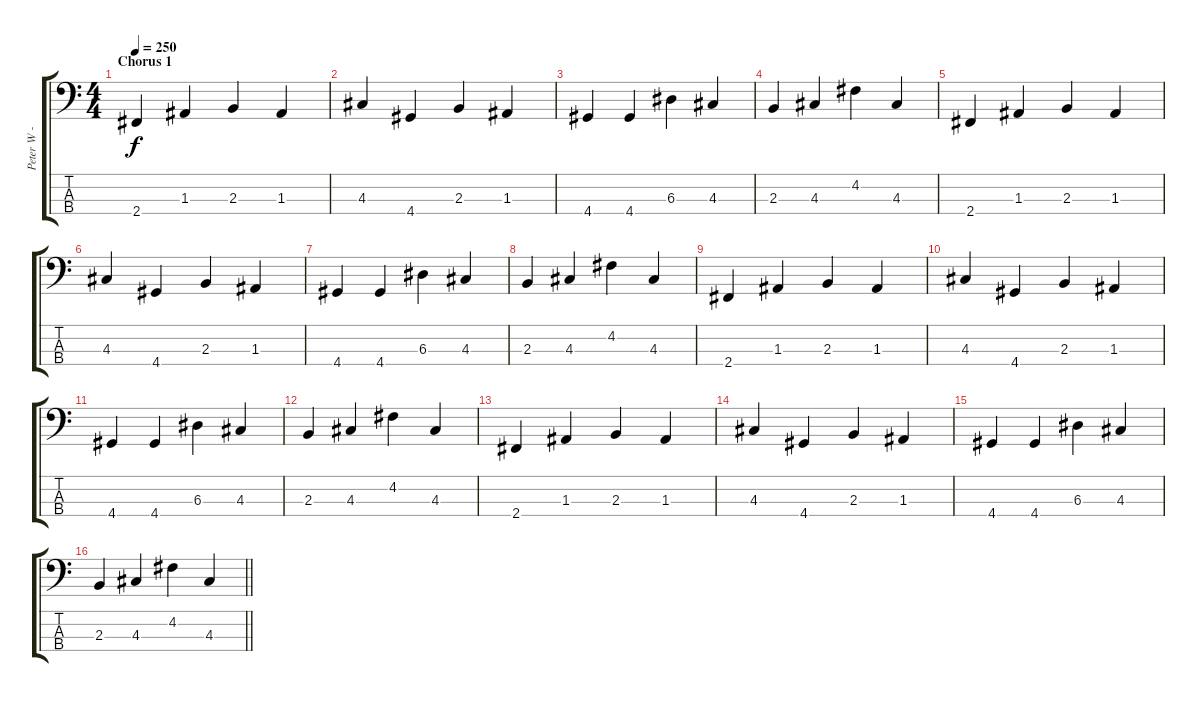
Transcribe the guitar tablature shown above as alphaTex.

\track ("Peter W - Bass" "Peter W - ") {instrument electricbassfinger}
\staff {score tabs}
\tuning (G2 D2 A1 E1) {hide}
\ts (4 4)
\section ("" "Chorus 1")
\tempo 250
\clef f4
\ks c
2.4.4{dy f} 1.3.4 2.3.4 1.3.4 |
4.3.4 4.4.4 2.3.4 1.3.4 |
4.4.4 4.4.4 6.3.4 4.3.4 |
2.3.4 4.3.4 4.2.4 4.3.4 |
2.4.4 1.3.4 2.3.4 1.3.4 |
4.3.4 4.4.4 2.3.4 1.3.4 |
4.4.4 4.4.4 6.3.4 4.3.4 |
2.3.4 4.3.4 4.2.4 4.3.4 |
2.4.4 1.3.4 2.3.4 1.3.4 |
4.3.4 4.4.4 2.3.4 1.3.4 |
4.4.4 4.4.4 6.3.4 4.3.4 |
2.3.4 4.3.4 4.2.4 4.3.4 |
2.4.4 1.3.4 2.3.4 1.3.4 |
4.3.4 4.4.4 2.3.4 1.3.4 |
4.4.4 4.4.4 6.3.4 4.3.4 |
\barLineRight lightlight
2.3.4 4.3.4 4.2.4 4.3.4
